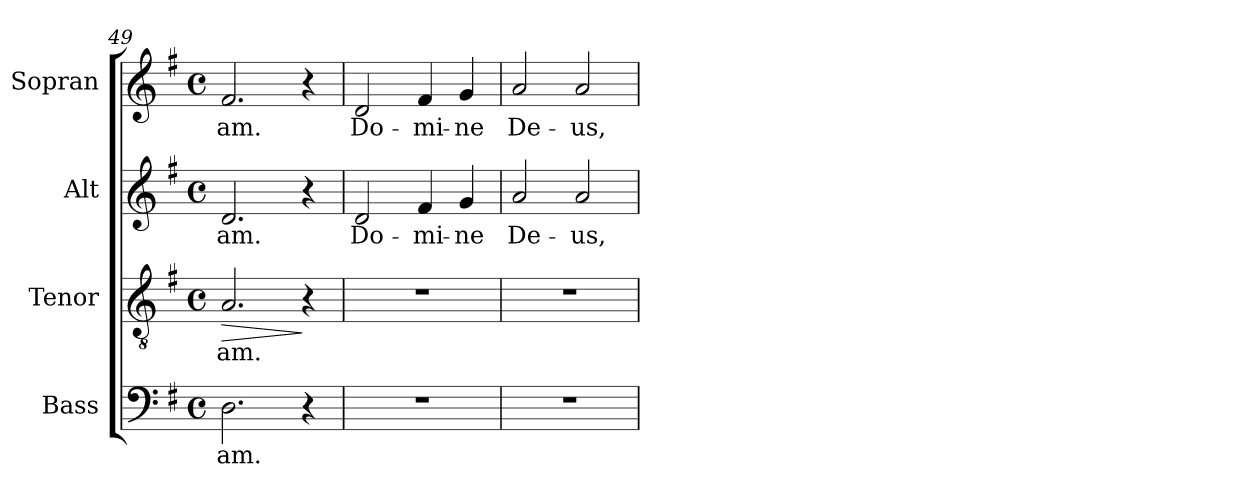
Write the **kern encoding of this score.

**kern	**text	**kern	**text	**dynam	**kern	**text	**kern	**text
*part4	*part4	*part3	*part3	*part3	*part2	*part2	*part1	*part1
*staff4	*staff4	*staff3	*staff3	*staff3	*staff2	*staff2	*staff1	*staff1
*I"Bass	*	*I"Tenor	*	*	*I"Alt	*	*I"Sopran	*
*I'B.	*	*I'T.	*	*	*I'A.	*	*I'S.	*
*clefF4	*	*clefGv2	*	*	*clefG2	*	*clefG2	*
*k[f#]	*	*k[f#]	*	*	*k[f#]	*	*k[f#]	*
*G:	*	*G:	*	*	*G:	*	*G:	*
*M4/4	*	*M4/4	*	*	*M4/4	*	*M4/4	*
*met(c)	*	*met(c)	*	*	*met(c)	*	*met(c)	*
=49	=49	=49	=49	=49	=49	=49	=49	=49
!	!LO:LY:b	!	!LO:LY:b	!LO:HP:b	!	!LO:LY:b	!	!LO:LY:b
2.D\	-am.	2.A/	-am.	>	2.d/	-am.	2.f#/	-am.
4r	.	4r	.	]	4r	.	4r	.
=50	=50	=50	=50	=50	=50	=50	=50	=50
!	!	!	!	!	!	!LO:LY:b	!	!LO:LY:b
1r	.	1r	.	.	2d/	Do-	2d/	Do-
!	!	!	!	!	!	!LO:LY:b	!	!LO:LY:b
.	.	.	.	.	4f#/	-mi-	4f#/	-mi-
!	!	!	!	!	!	!LO:LY:b	!	!LO:LY:b
.	.	.	.	.	4g/	-ne	4g/	-ne
=51	=51	=51	=51	=51	=51	=51	=51	=51
!	!	!	!	!	!	!LO:LY:b	!	!LO:LY:b
1r	.	1r	.	.	2a/	De-	2a/	De-
!	!	!	!	!	!	!LO:LY:b	!	!LO:LY:b
.	.	.	.	.	2a/	-us,	2a/	-us,
=	=	=	=	=	=	=	=	=
*-	*-	*-	*-	*-	*-	*-	*-	*-
